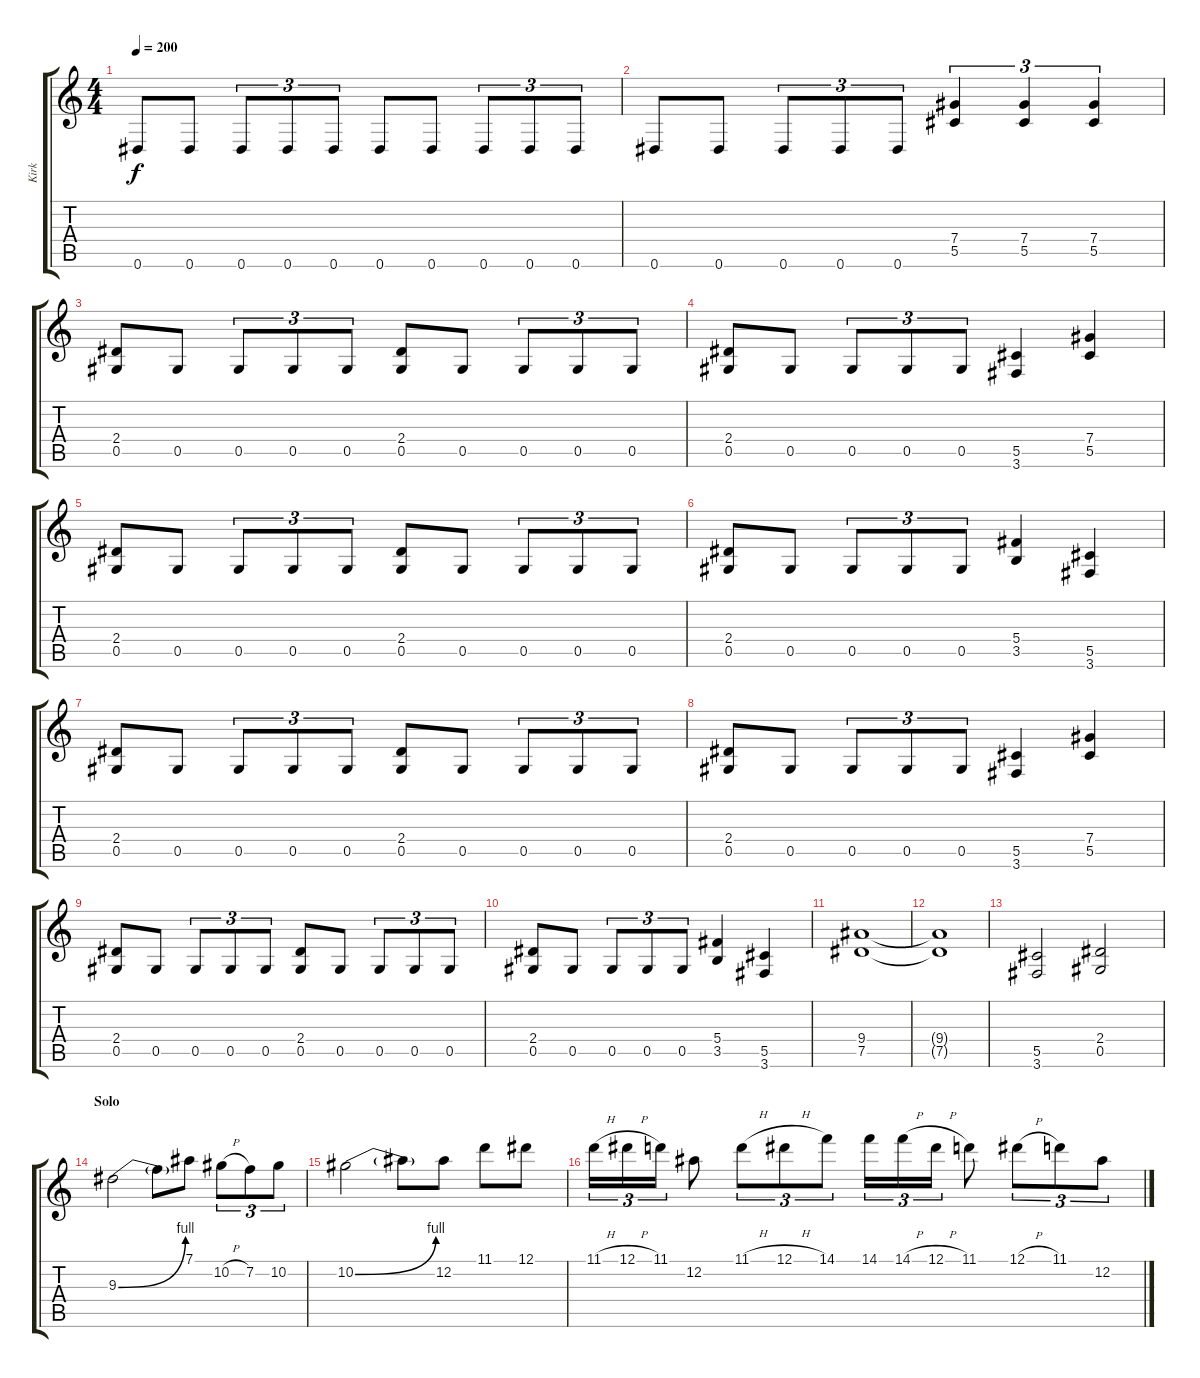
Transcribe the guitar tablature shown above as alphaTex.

\track ("Kirk" "Kirk") {instrument distortionguitar}
\staff {score tabs}
\tuning (Eb4 Bb3 Gb3 Db3 Ab2 Eb2) {hide}
\ts (4 4)
\tempo 200
\clef g2
\ks c
0.6.8{dy f} 0.6.8 0.6.8{tu (3 2)} 0.6.8{tu (3 2)} 0.6.8{tu (3 2)} 0.6.8 0.6.8 0.6.8{tu (3 2)} 0.6.8{tu (3 2)} 0.6.8{tu (3 2)} |
0.6.8 0.6.8 0.6.8{tu (3 2)} 0.6.8{tu (3 2)} 0.6.8{tu (3 2)} (7.4 5.5).4{tu (3 2)} (7.4 5.5).4{tu (3 2)} (7.4 5.5).4{tu (3 2)} |
(2.4 0.5).8 0.5.8 0.5.8{tu (3 2)} 0.5.8{tu (3 2)} 0.5.8{tu (3 2)} (2.4 0.5).8 0.5.8 0.5.8{tu (3 2)} 0.5.8{tu (3 2)} 0.5.8{tu (3 2)} |
(2.4 0.5).8 0.5.8 0.5.8{tu (3 2)} 0.5.8{tu (3 2)} 0.5.8{tu (3 2)} (5.5 3.6).4 (7.4 5.5).4 |
(2.4 0.5).8 0.5.8 0.5.8{tu (3 2)} 0.5.8{tu (3 2)} 0.5.8{tu (3 2)} (2.4 0.5).8 0.5.8 0.5.8{tu (3 2)} 0.5.8{tu (3 2)} 0.5.8{tu (3 2)} |
(2.4 0.5).8 0.5.8 0.5.8{tu (3 2)} 0.5.8{tu (3 2)} 0.5.8{tu (3 2)} (5.4 3.5).4 (5.5 3.6).4 |
(2.4 0.5).8 0.5.8 0.5.8{tu (3 2)} 0.5.8{tu (3 2)} 0.5.8{tu (3 2)} (2.4 0.5).8 0.5.8 0.5.8{tu (3 2)} 0.5.8{tu (3 2)} 0.5.8{tu (3 2)} |
(2.4 0.5).8 0.5.8 0.5.8{tu (3 2)} 0.5.8{tu (3 2)} 0.5.8{tu (3 2)} (5.5 3.6).4 (7.4 5.5).4 |
(2.4 0.5).8 0.5.8 0.5.8{tu (3 2)} 0.5.8{tu (3 2)} 0.5.8{tu (3 2)} (2.4 0.5).8 0.5.8 0.5.8{tu (3 2)} 0.5.8{tu (3 2)} 0.5.8{tu (3 2)} |
(2.4 0.5).8 0.5.8 0.5.8{tu (3 2)} 0.5.8{tu (3 2)} 0.5.8{tu (3 2)} (5.4 3.5).4 (5.5 3.6).4 |
(9.4 7.5).1 |
(9.4{t} 7.5{t}).1 |
(5.5 3.6).2 (2.4 0.5).2 |
\section ("" "Solo")
9.3{be (bend 0 0 60 4)}.2 9.3{t}.8 7.1.8 10.2{h}.8{tu (3 2)} 7.2.8{tu (3 2)} 10.2.8{tu (3 2)} |
10.2{be (bend 0 0 60 4)}.2 10.2{t}.8 12.2.8 11.1.8 12.1.8 |
11.1{h}.16{tu (3 2)} 12.1{h}.16{tu (3 2)} 11.1.16{tu (3 2)} 12.2.8 11.1{h}.8{tu (3 2)} 12.1{h}.8{tu (3 2)} 14.1.8{tu (3 2)} 14.1.16{tu (3 2)} 14.1{h}.16{tu (3 2)} 12.1{h}.16{tu (3 2)} 11.1.8 12.1{h}.8{tu (3 2)} 11.1.8{tu (3 2)} 12.2.8{tu (3 2)}
